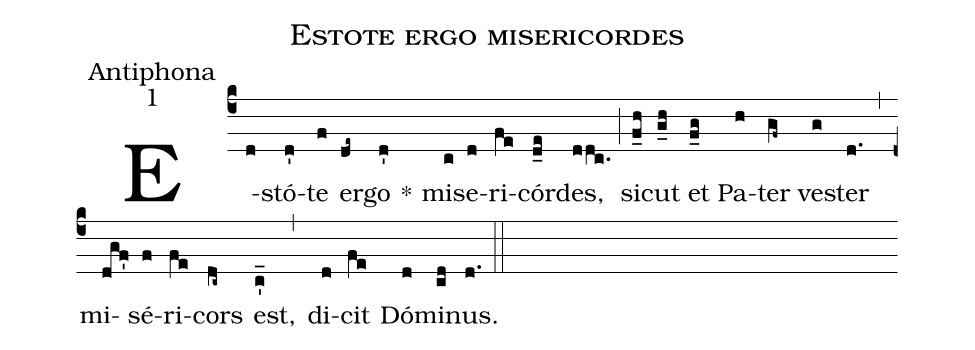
name:Estote ergo misericordes;
office-part:Antiphona;
mode:1;
%%
(c4) E(d)stó(d')te(f) er(de~)go(d') *() mi(c)se(d)ri(fe)cór(d_e)des,(ddc.) (;) si(f_h)cut(g_h) et(f_g) Pa(h)ter(gf~) ve(g)ster(d.) (,) mi(dgf')sé(f)ri(fe)cors(dc~) est,(c'_) (,) di(d)cit(fe) Dó(d)mi(cd)nus.(d.) (::)
